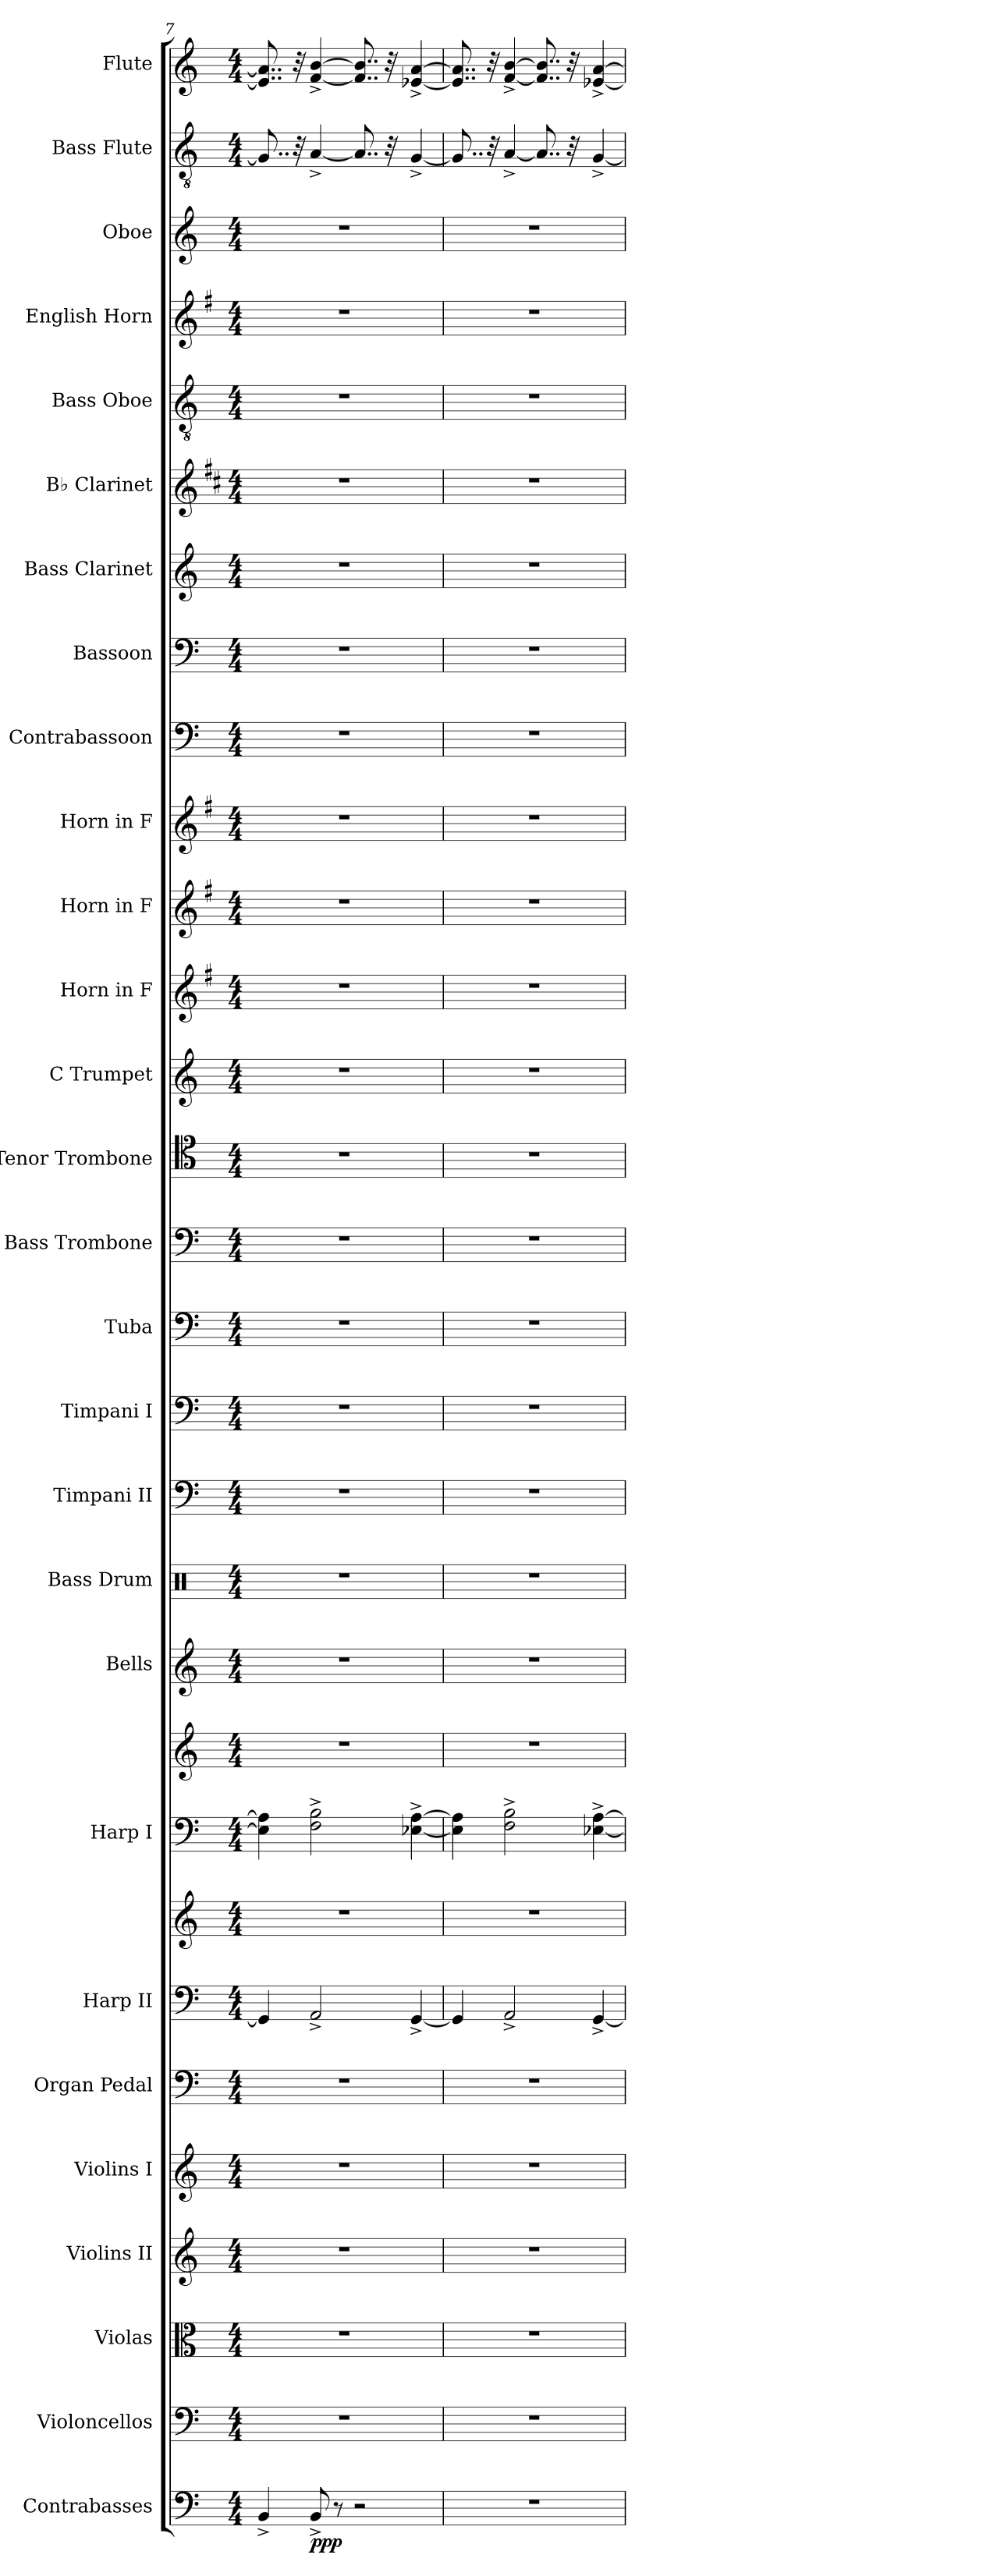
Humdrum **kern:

**kern	**dynam	**kern	**kern	**kern	**kern	**kern	**kern	**kern	**kern	**kern	**kern	**kern	**kern	**kern	**kern	**kern	**kern	**kern	**kern	**kern	**kern	**kern	**kern	**kern	**kern	**kern	**kern	**kern	**kern	**kern
*part28	*part28	*part27	*part26	*part25	*part24	*part23	*part22	*part22	*part21	*part21	*part20	*part19	*part18	*part17	*part16	*part15	*part14	*part13	*part12	*part11	*part10	*part9	*part8	*part7	*part6	*part5	*part4	*part3	*part2	*part1
*staff30	*staff30	*staff29	*staff28	*staff27	*staff26	*staff25	*staff24	*staff23	*staff22	*staff21	*staff20	*staff19	*staff18	*staff17	*staff16	*staff15	*staff14	*staff13	*staff12	*staff11	*staff10	*staff9	*staff8	*staff7	*staff6	*staff5	*staff4	*staff3	*staff2	*staff1
*I"Contrabasses	*	*I"Violoncellos	*I"Violas	*I"Violins II	*I"Violins I	*I"Organ Pedal	*I"Harp II	*	*I"Harp I	*	*I"Bells	*I"Bass Drum	*I"Timpani II	*I"Timpani I	*I"Tuba	*I"Bass Trombone	*I"Tenor Trombone	*I"C Trumpet	*I"Horn in F	*I"Horn in F	*I"Horn in F	*I"Contrabassoon	*I"Bassoon	*I"Bass Clarinet	*I"B♭ Clarinet	*I"Bass Oboe	*I"English Horn	*I"Oboe	*I"Bass Flute	*I"Flute
*I'Cb.	*	*I'Vcs.	*I'Vlas.	*I'Vlns.	*I'Vlns.	*I'Org.	*I'Hrp.	*	*I'Hrp.	*	*	*I'B. Dr.	*I'Timp.	*I'Timp.	*I'Tba.	*I'B. Tbn.	*I'T. Tbn.	*I'C Tpt.	*	*	*	*I'Cbsn.	*I'Bsn.	*I'B. Cl.	*I'B♭ Cl.	*	*I'E. Hn.	*I'Ob.	*I'B. Fl.	*I'Fl.
*clefF4	*	*clefF4	*clefC3	*clefG2	*clefG2	*clefF4	*clefF4	*clefG2	*clefF4	*clefG2	*clefG2	*clefX	*clefF4	*clefF4	*clefF4	*clefF4	*clefC4	*clefG2	*clefG2	*clefG2	*clefG2	*clefF4	*clefF4	*clefG2	*clefG2	*clefGv2	*clefG2	*clefG2	*clefGv2	*clefG2
*ITrd7c12	*	*	*	*	*	*	*	*	*	*	*	*	*	*	*	*	*	*	*ITrd4c7	*ITrd4c7	*ITrd4c7	*ITrd7c12	*	*ITrd8c14	*ITrd1c2	*	*ITrd4c7	*	*	*
*k[]	*	*k[]	*k[]	*k[]	*k[]	*k[]	*k[]	*k[]	*k[]	*k[]	*k[]	*k[]	*k[]	*k[]	*k[]	*k[]	*k[]	*k[]	*k[]	*k[]	*k[]	*k[]	*k[]	*k[]	*k[]	*k[]	*k[]	*k[]	*k[]	*k[]
*M4/4	*	*M4/4	*M4/4	*M4/4	*M4/4	*M4/4	*M4/4	*M4/4	*M4/4	*M4/4	*M4/4	*M4/4	*M4/4	*M4/4	*M4/4	*M4/4	*M4/4	*M4/4	*M4/4	*M4/4	*M4/4	*M4/4	*M4/4	*M4/4	*M4/4	*M4/4	*M4/4	*M4/4	*M4/4	*M4/4
=7	=7	=7	=7	=7	=7	=7	=7	=7	=7	=7	=7	=7	=7	=7	=7	=7	=7	=7	=7	=7	=7	=7	=7	=7	=7	=7	=7	=7	=7	=7
4BBB^/	.	1r	1r	1r	1r	1r	4GG/]	1r	4E-\] 4A\]	1r	1r	1r	1r	1r	1r	1r	1r	1r	1r	1r	1r	1r	1r	1r	1r	1r	1r	1r	8..G/]	8..e-/] 8..a/]
.	.	.	.	.	.	.	.	.	.	.	.	.	.	.	.	.	.	.	.	.	.	.	.	.	.	.	.	.	32r	32r
!	!LO:DY:b	!	!	!	!	!	!	!	!	!	!	!	!	!	!	!	!	!	!	!	!	!	!	!	!	!	!	!	!	!
8BBB^/	ppp	.	.	.	.	.	2AA^/	.	2F\^ 2B\^	.	.	.	.	.	.	.	.	.	.	.	.	.	.	.	.	.	.	.	[4A^/	[4f/^ [4b/^
8r	.	.	.	.	.	.	.	.	.	.	.	.	.	.	.	.	.	.	.	.	.	.	.	.	.	.	.	.	.	.
2r	.	.	.	.	.	.	.	.	.	.	.	.	.	.	.	.	.	.	.	.	.	.	.	.	.	.	.	.	8..A/]	8..f/] 8..b/]
.	.	.	.	.	.	.	.	.	.	.	.	.	.	.	.	.	.	.	.	.	.	.	.	.	.	.	.	.	32r	32r
.	.	.	.	.	.	.	[4GG^/	.	[4E-X\^ [4A\^	.	.	.	.	.	.	.	.	.	.	.	.	.	.	.	.	.	.	.	[4G^/	[4e-X/^ [4a/^
=8	=8	=8	=8	=8	=8	=8	=8	=8	=8	=8	=8	=8	=8	=8	=8	=8	=8	=8	=8	=8	=8	=8	=8	=8	=8	=8	=8	=8	=8	=8
1r	.	1r	1r	1r	1r	1r	4GG/]	1r	4E-\] 4A\]	1r	1r	1r	1r	1r	1r	1r	1r	1r	1r	1r	1r	1r	1r	1r	1r	1r	1r	1r	8..G/]	8..e-/] 8..a/]
.	.	.	.	.	.	.	.	.	.	.	.	.	.	.	.	.	.	.	.	.	.	.	.	.	.	.	.	.	32r	32r
.	.	.	.	.	.	.	2AA^/	.	2F\^ 2B\^	.	.	.	.	.	.	.	.	.	.	.	.	.	.	.	.	.	.	.	[4A^/	[4f/^ [4b/^
.	.	.	.	.	.	.	.	.	.	.	.	.	.	.	.	.	.	.	.	.	.	.	.	.	.	.	.	.	8..A/]	8..f/] 8..b/]
.	.	.	.	.	.	.	.	.	.	.	.	.	.	.	.	.	.	.	.	.	.	.	.	.	.	.	.	.	32r	32r
.	.	.	.	.	.	.	[4GG^/	.	[4E-X\^ [4A\^	.	.	.	.	.	.	.	.	.	.	.	.	.	.	.	.	.	.	.	[4G^/	[4e-X/^ [4a/^
=	=	=	=	=	=	=	=	=	=	=	=	=	=	=	=	=	=	=	=	=	=	=	=	=	=	=	=	=	=	=
*-	*-	*-	*-	*-	*-	*-	*-	*-	*-	*-	*-	*-	*-	*-	*-	*-	*-	*-	*-	*-	*-	*-	*-	*-	*-	*-	*-	*-	*-	*-
